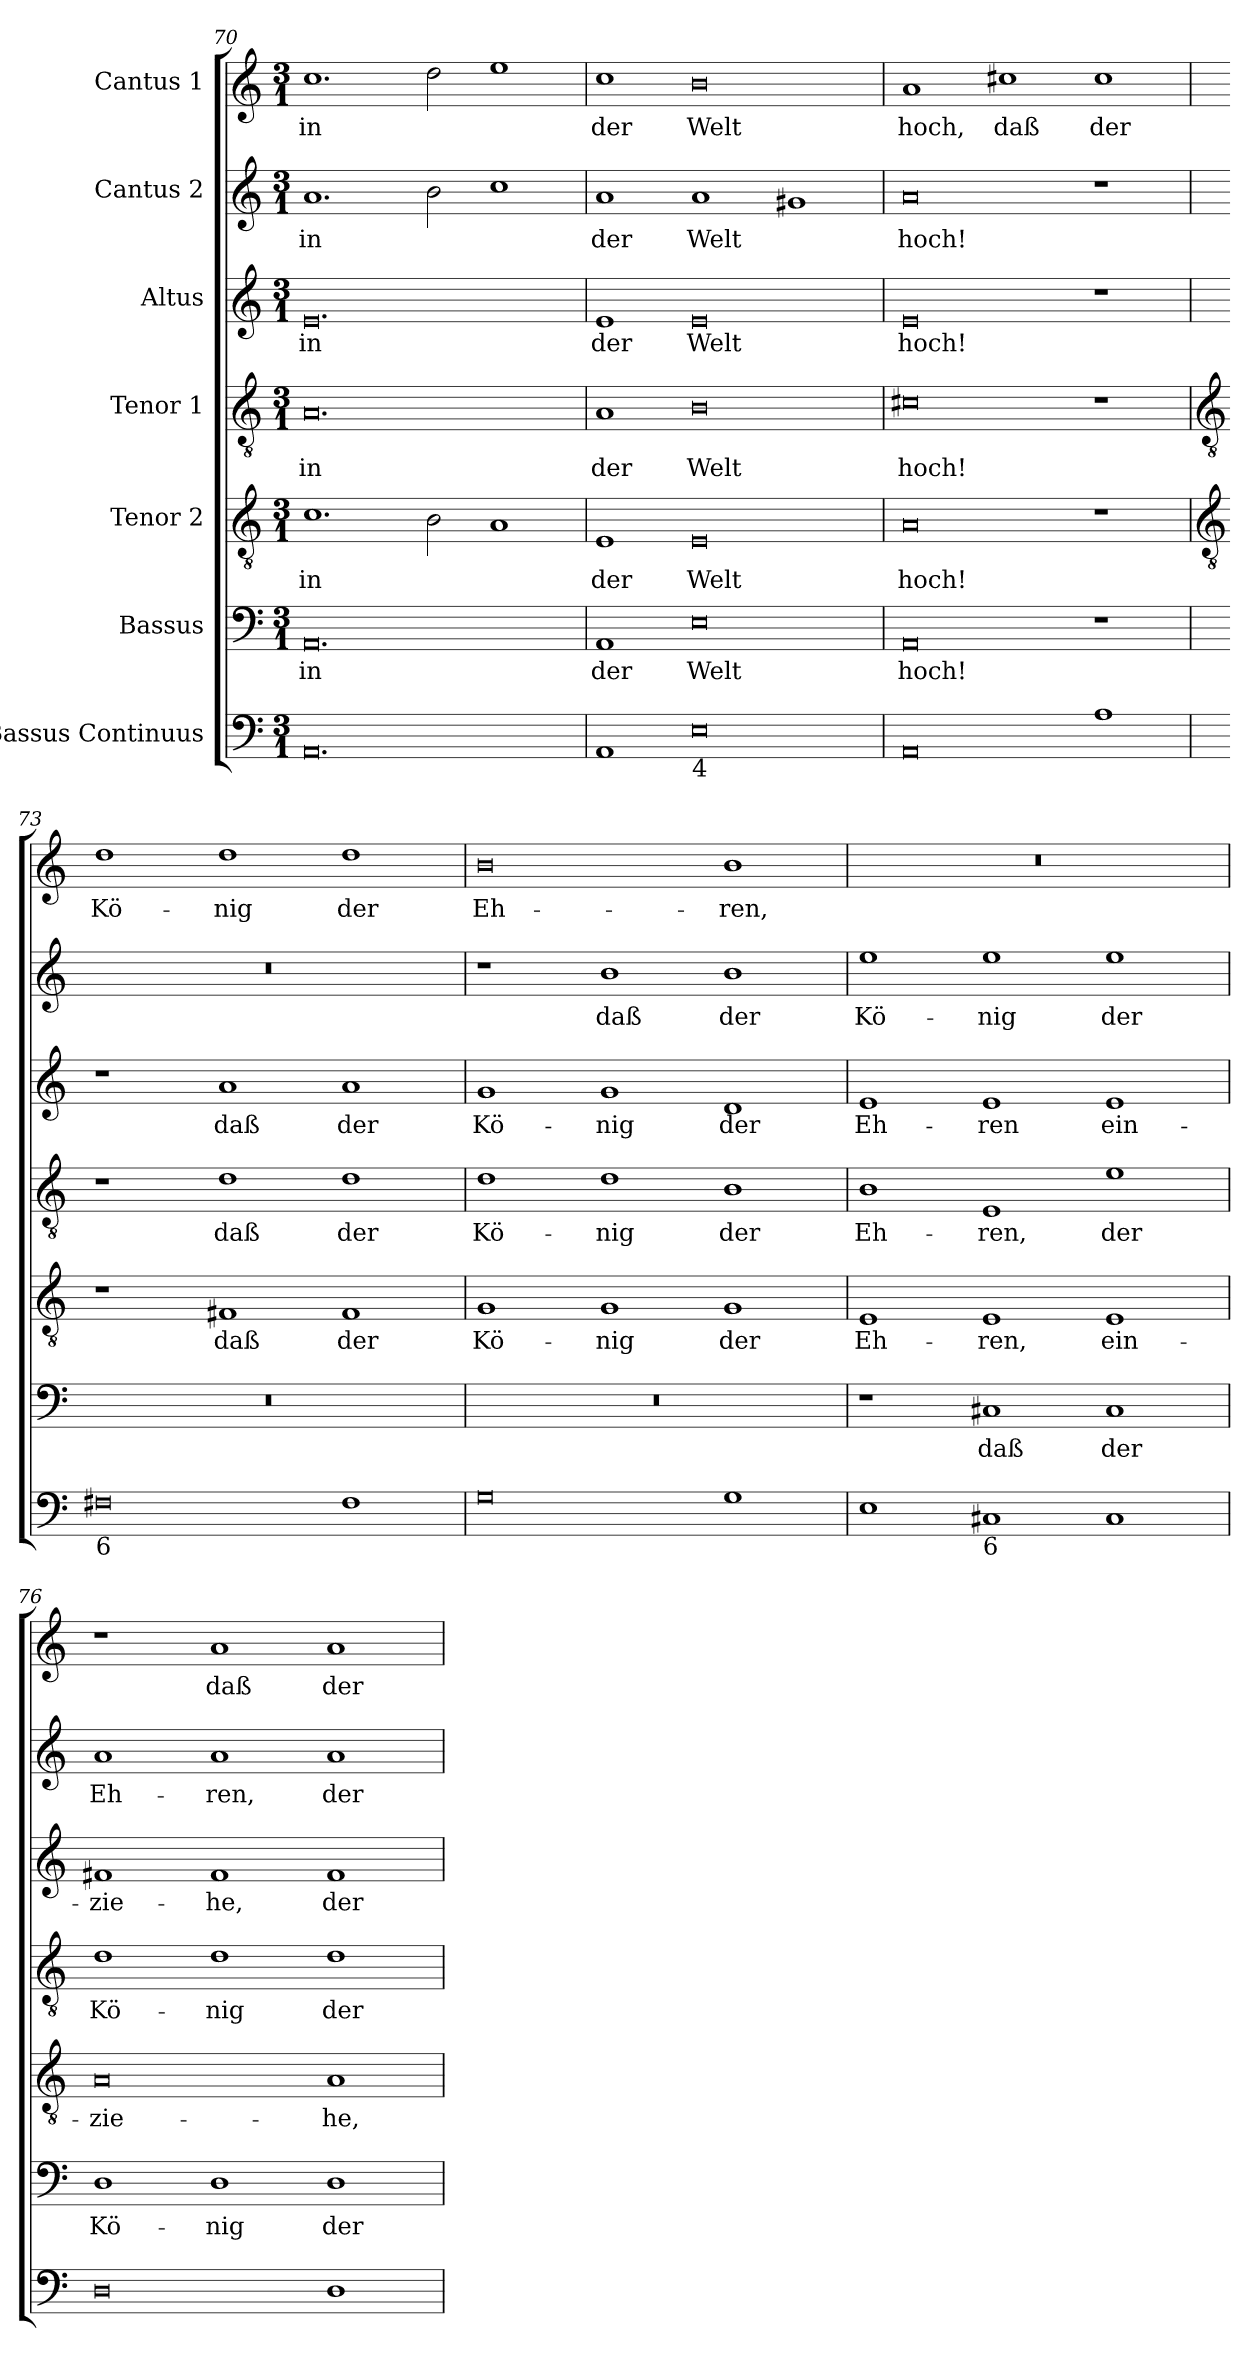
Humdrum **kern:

**kern	**kern	**text	**kern	**text	**kern	**text	**kern	**text	**kern	**text	**kern	**text
*part7	*part6	*part6	*part5	*part5	*part4	*part4	*part3	*part3	*part2	*part2	*part1	*part1
*staff7	*staff6	*staff6	*staff5	*staff5	*staff4	*staff4	*staff3	*staff3	*staff2	*staff2	*staff1	*staff1
*I"Bassus Continuus	*I"Bassus	*	*I"Tenor 2	*	*I"Tenor 1	*	*I"Altus	*	*I"Cantus 2	*	*I"Cantus 1	*
*clefF4	*clefF4	*	*clefGv2	*	*clefGv2	*	*clefG2	*	*clefG2	*	*clefG2	*
*k[]	*k[]	*	*k[]	*	*k[]	*	*k[]	*	*k[]	*	*k[]	*
*C:	*C:	*	*C:	*	*C:	*	*C:	*	*C:	*	*C:	*
*M3/1	*M3/1	*	*M3/1	*	*M3/1	*	*M3/1	*	*M3/1	*	*M3/1	*
=70	=70	=70	=70	=70	=70	=70	=70	=70	=70	=70	=70	=70
!	!	!LO:LY:b	!	!LO:LY:b	!	!LO:LY:b	!	!LO:LY:b	!	!LO:LY:b	!	!LO:LY:b
0.AA	0.AA	in	1.c	in	0.A	in	0.e	in	1.a	in	1.cc	in
.	.	.	2B	.	.	.	.	.	2b	.	2dd	.
.	.	.	1A	.	.	.	.	.	1cc	.	1ee	.
=71	=71	=71	=71	=71	=71	=71	=71	=71	=71	=71	=71	=71
!	!	!LO:LY:b	!	!LO:LY:b	!	!LO:LY:b	!	!LO:LY:b	!	!LO:LY:b	!	!LO:LY:b
1AA	1AA	der	1E	der	1A	der	1e	der	1a	der	1cc	der
!LO:TX:b:t=4	!	!	!	!	!	!	!	!	!	!	!	!
!	!	!LO:LY:b	!	!LO:LY:b	!	!LO:LY:b	!	!LO:LY:b	!	!LO:LY:b	!	!LO:LY:b
0E	0E	Welt	0E	Welt	0B	Welt	0e	Welt	1a	Welt	0b	Welt
.	.	.	.	.	.	.	.	.	1g#X	.	.	.
=72	=72	=72	=72	=72	=72	=72	=72	=72	=72	=72	=72	=72
!	!	!LO:LY:b	!	!LO:LY:b	!	!LO:LY:b	!	!LO:LY:b	!	!LO:LY:b	!	!LO:LY:b
0AA	0AA	hoch!	0A	hoch!	0c#X	hoch!	0e	hoch!	0a	hoch!	1a	hoch,
!	!	!	!	!	!	!	!	!	!	!	!	!LO:LY:b
.	.	.	.	.	.	.	.	.	.	.	1cc#X	daß
!	!	!	!	!	!	!	!	!	!	!	!	!LO:LY:b
1A	1r	.	1r	.	1r	.	1r	.	1r	.	1cc#	der
!!LO:LB:g=z
=73	=73	=73	=73	=73	=73	=73	=73	=73	=73	=73	=73	=73
*	*	*	*clefGv2	*	*clefGv2	*	*	*	*	*	*	*
!LO:TX:b:t=6	!	!	!	!	!	!	!	!	!	!	!	!
!	!	!	!	!	!	!	!	!	!	!	!	!LO:LY:b
0F#X	0.r	.	1r	.	1r	.	1r	.	0.r	.	1dd	Kö-
!	!	!	!	!LO:LY:b	!	!LO:LY:b	!	!LO:LY:b	!	!	!	!LO:LY:b
.	.	.	1F#X	daß	1d	daß	1a	daß	.	.	1dd	-nig
!	!	!	!	!LO:LY:b	!	!LO:LY:b	!	!LO:LY:b	!	!	!	!LO:LY:b
1F#	.	.	1F#	der	1d	der	1a	der	.	.	1dd	der
=74	=74	=74	=74	=74	=74	=74	=74	=74	=74	=74	=74	=74
!	!	!	!	!LO:LY:b	!	!LO:LY:b	!	!LO:LY:b	!	!	!	!LO:LY:b
0G	0.r	.	1G	Kö-	1d	Kö-	1g	Kö-	1r	.	0b	Eh-
!	!	!	!	!LO:LY:b	!	!LO:LY:b	!	!LO:LY:b	!	!LO:LY:b	!	!
.	.	.	1G	-nig	1d	-nig	1g	-nig	1b	daß	.	.
!	!	!	!	!LO:LY:b	!	!LO:LY:b	!	!LO:LY:b	!	!LO:LY:b	!	!LO:LY:b
1G	.	.	1G	der	1B	der	1d	der	1b	der	1b	-ren,
=75	=75	=75	=75	=75	=75	=75	=75	=75	=75	=75	=75	=75
!	!	!	!	!LO:LY:b	!	!LO:LY:b	!	!LO:LY:b	!	!LO:LY:b	!	!
1E	1r	.	1E	Eh-	1B	Eh-	1e	Eh-	1ee	Kö-	0.r	.
!LO:TX:b:t=6	!	!	!	!	!	!	!	!	!	!	!	!
!	!	!LO:LY:b	!	!LO:LY:b	!	!LO:LY:b	!	!LO:LY:b	!	!LO:LY:b	!	!
1C#X	1C#X	daß	1E	-ren,	1E	-ren,	1e	-ren	1ee	-nig	.	.
!	!	!LO:LY:b	!	!LO:LY:b	!	!LO:LY:b	!	!LO:LY:b	!	!LO:LY:b	!	!
1C#	1C#	der	1E	ein-	1e	der	1e	ein-	1ee	der	.	.
=76	=76	=76	=76	=76	=76	=76	=76	=76	=76	=76	=76	=76
!	!	!LO:LY:b	!	!LO:LY:b	!	!LO:LY:b	!	!LO:LY:b	!	!LO:LY:b	!	!
0D	1D	Kö-	0A	-zie-	1d	Kö-	1f#X	-zie-	1a	Eh-	1r	.
!	!	!LO:LY:b	!	!	!	!LO:LY:b	!	!LO:LY:b	!	!LO:LY:b	!	!LO:LY:b
.	1D	-nig	.	.	1d	-nig	1f#	-he,	1a	-ren,	1a	daß
!	!	!LO:LY:b	!	!LO:LY:b	!	!LO:LY:b	!	!LO:LY:b	!	!LO:LY:b	!	!LO:LY:b
1D	1D	der	1A	-he,	1d	der	1f#	der	1a	der	1a	der
=	=	=	=	=	=	=	=	=	=	=	=	=
*-	*-	*-	*-	*-	*-	*-	*-	*-	*-	*-	*-	*-
